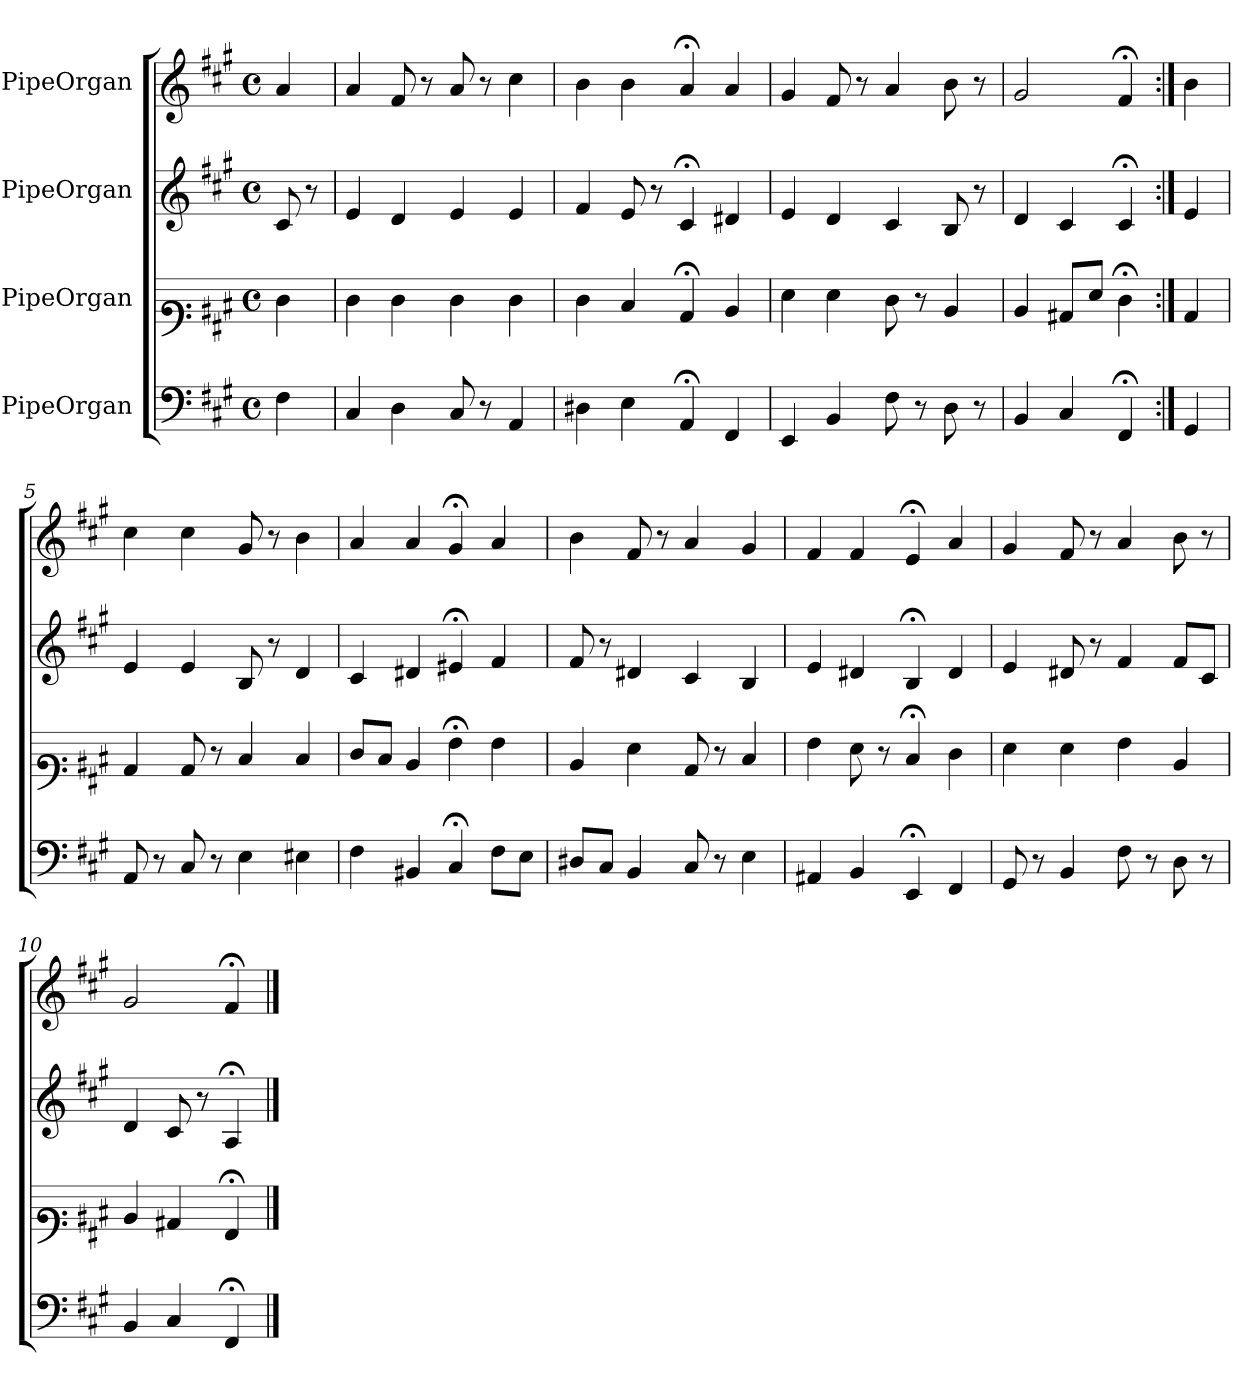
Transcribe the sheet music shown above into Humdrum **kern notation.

**kern	**kern	**kern	**kern
*part4	*part3	*part2	*part1
*staff4	*staff3	*staff2	*staff1
*I"PipeOrgan	*I"PipeOrgan	*I"PipeOrgan	*I"PipeOrgan
*clefF4	*clefF2	*clefG2	*clefG2
*k[f#c#g#]	*k[f#c#g#]	*k[f#c#g#]	*k[f#c#g#]
*f#:	*f#:	*f#:	*f#:
*M4/4	*M4/4	*M4/4	*M4/4
*met(c)	*met(c)	*met(c)	*met(c)
*MM60	*MM60	*MM60	*MM60
=	=	=	=
4F#	4A	8c#	4a
.	.	8r	.
=1	=1	=1	=1
4C#	4A	4e	4a
4D	4A	4d	8f#
.	.	.	8r
8C#	4A	4e	8a
8r	.	.	8r
4AA	4A	4e	4cc#
=2	=2	=2	=2
4D#X	4A	4f#	4b
4E	4G#	8e	4b
.	.	8r	.
4AA;<	4E;<	4c#;<	4a;<
4FF#	4F#	4d#X	4a
=3	=3	=3	=3
4EE	4B	4e	4g#
4BB	4B	4d	8f#
.	.	.	8r
8F#	8A	4c#	4a
8r	8r	.	.
8D	4F#	8B	8b
8r	.	8r	8r
=4	=4	=4	=4
4BB	4F#	4d	2g#
4C#	8E#X/L	4c#	.
.	8B/J	.	.
4FF#;<	4A;<	4c#;<	4f#;<
=:|!	=:|!	=:|!	=:|!
4GG#	4E	4e	4b
=5	=5	=5	=5
8AA	4E	4e	4cc#
8r	.	.	.
8C#	8E	4e	4cc#
8r	8r	.	.
4E	4G#	8B	8g#
.	.	8r	8r
4E#X	4G#	4d	4b
=6	=6	=6	=6
4F#	8A/L	4c#	4a
.	8G#/J	.	.
4BB#X	4F#	4d#X	4a
4C#;<	4c#;<	4e#X;<	4g#;<
8F#\L	4c#	4f#	4a
8E\J	.	.	.
=7	=7	=7	=7
8D#X/L	4F#	8f#	4b
8C#/J	.	8r	.
4BB	4B	4d#X	8f#
.	.	.	8r
8C#	8E	4c#	4a
8r	8r	.	.
4E	4G#	4B	4g#
=8	=8	=8	=8
4AA#X	4c#	4e	4f#
4BB	8B	4d#X	4f#
.	8r	.	.
4EE;<	4G#;<	4B;<	4e;<
4FF#	4A	4d#	4a
=9	=9	=9	=9
8GG#	4B	4e	4g#
8r	.	.	.
4BB	4B	8d#X	8f#
.	.	8r	8r
8F#	4c#	4f#	4a
8r	.	.	.
8D	4F#	8f#/L	8b
8r	.	8c#/J	8r
=10	=10	=10	=10
4BB	4F#	4d	2g#
4C#	4E#X	8c#	.
.	.	8r	.
4FF#;<	4C#;<	4A;<	4f#;<
==	==	==	==
*-	*-	*-	*-
